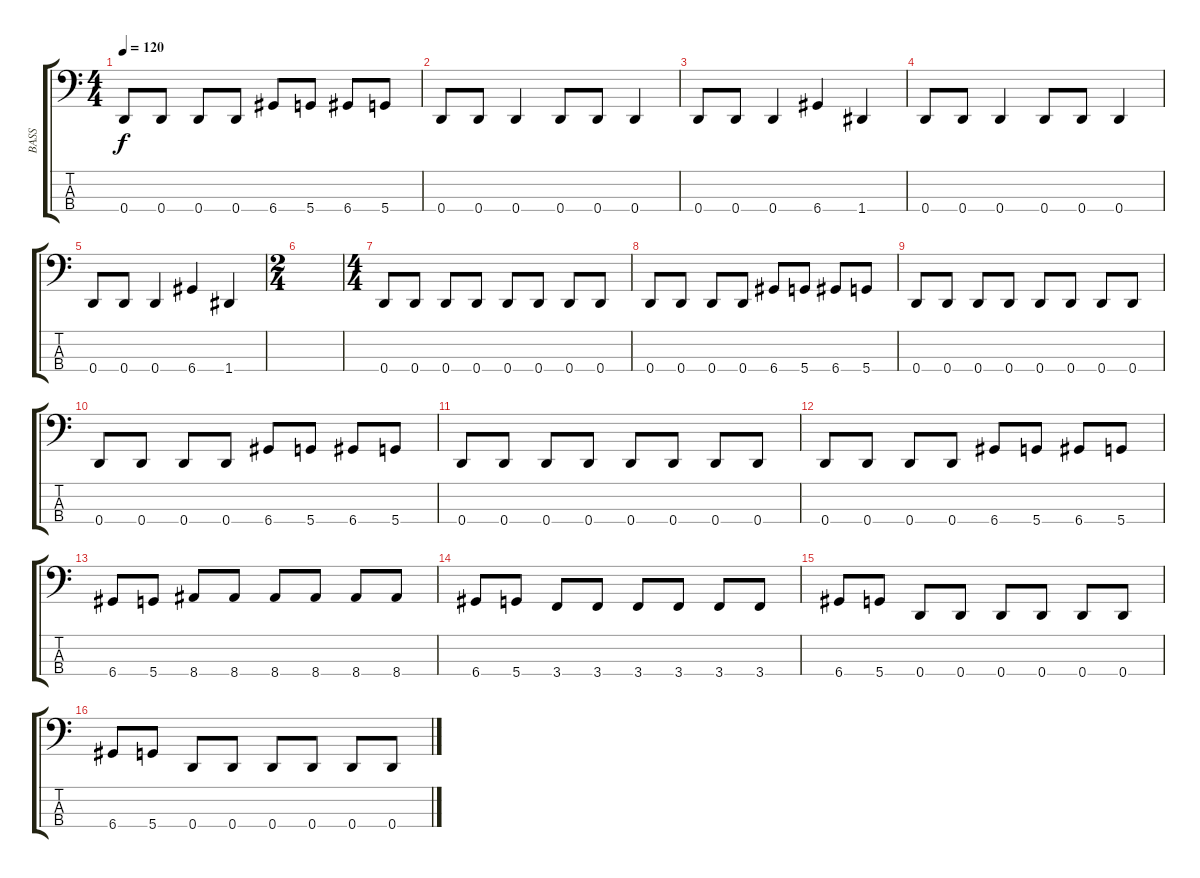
\track ("BASS" "BASS") {instrument electricbassfinger}
\staff {score tabs}
\tuning (F2 C2 G1 D1) {hide}
\ts (4 4)
\tempo 120
\clef f4
\ks c
0.4.8{dy f} 0.4.8 0.4.8 0.4.8 6.4.8 5.4.8 6.4.8 5.4.8 |
0.4.8 0.4.8 0.4.4 0.4.8 0.4.8 0.4.4 |
0.4.8 0.4.8 0.4.4 6.4.4 1.4.4 |
0.4.8 0.4.8 0.4.4 0.4.8 0.4.8 0.4.4 |
0.4.8 0.4.8 0.4.4 6.4.4 1.4.4 |
\ts (2 4)
|
\ts (4 4)
0.4.8 0.4.8 0.4.8 0.4.8 0.4.8 0.4.8 0.4.8 0.4.8 |
0.4.8 0.4.8 0.4.8 0.4.8 6.4.8 5.4.8 6.4.8 5.4.8 |
0.4.8 0.4.8 0.4.8 0.4.8 0.4.8 0.4.8 0.4.8 0.4.8 |
0.4.8 0.4.8 0.4.8 0.4.8 6.4.8 5.4.8 6.4.8 5.4.8 |
0.4.8 0.4.8 0.4.8 0.4.8 0.4.8 0.4.8 0.4.8 0.4.8 |
0.4.8 0.4.8 0.4.8 0.4.8 6.4.8 5.4.8 6.4.8 5.4.8 |
6.4.8 5.4.8 8.4.8 8.4.8 8.4.8 8.4.8 8.4.8 8.4.8 |
6.4.8 5.4.8 3.4.8 3.4.8 3.4.8 3.4.8 3.4.8 3.4.8 |
6.4.8 5.4.8 0.4.8 0.4.8 0.4.8 0.4.8 0.4.8 0.4.8 |
6.4.8 5.4.8 0.4.8 0.4.8 0.4.8 0.4.8 0.4.8 0.4.8
